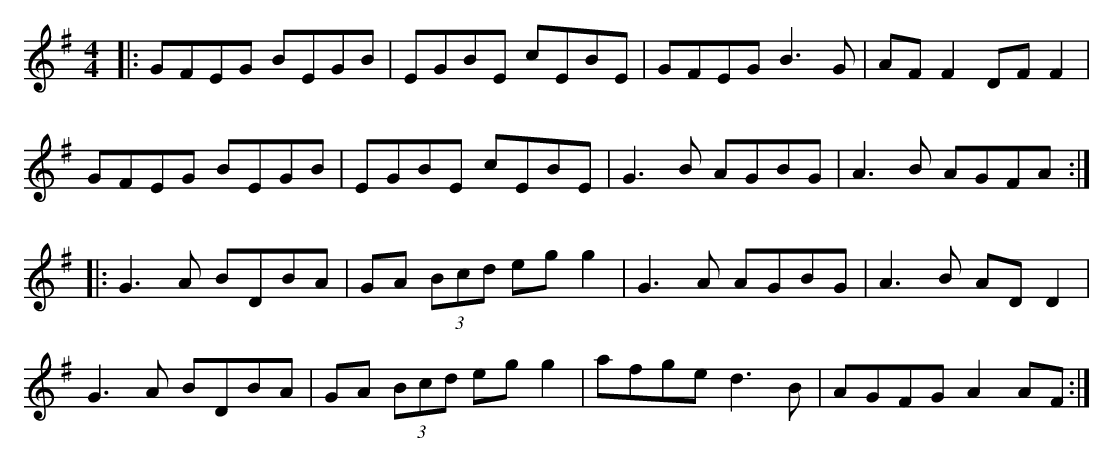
X:1
M:4/4
K:G
|:GFEG BEGB|EGBE cEBE|GFEG B3G|AF F2 DF F2|
GFEG BEGB|EGBE cEBE|G3B AGBG|A3B AGFA:|
|:G3A BDBA|GA (3Bcd eg g2|G3A AGBG|A3B AD D2|
G3A BDBA|GA (3Bcd eg g2|afge d3B|AGFG A2 AF:|
